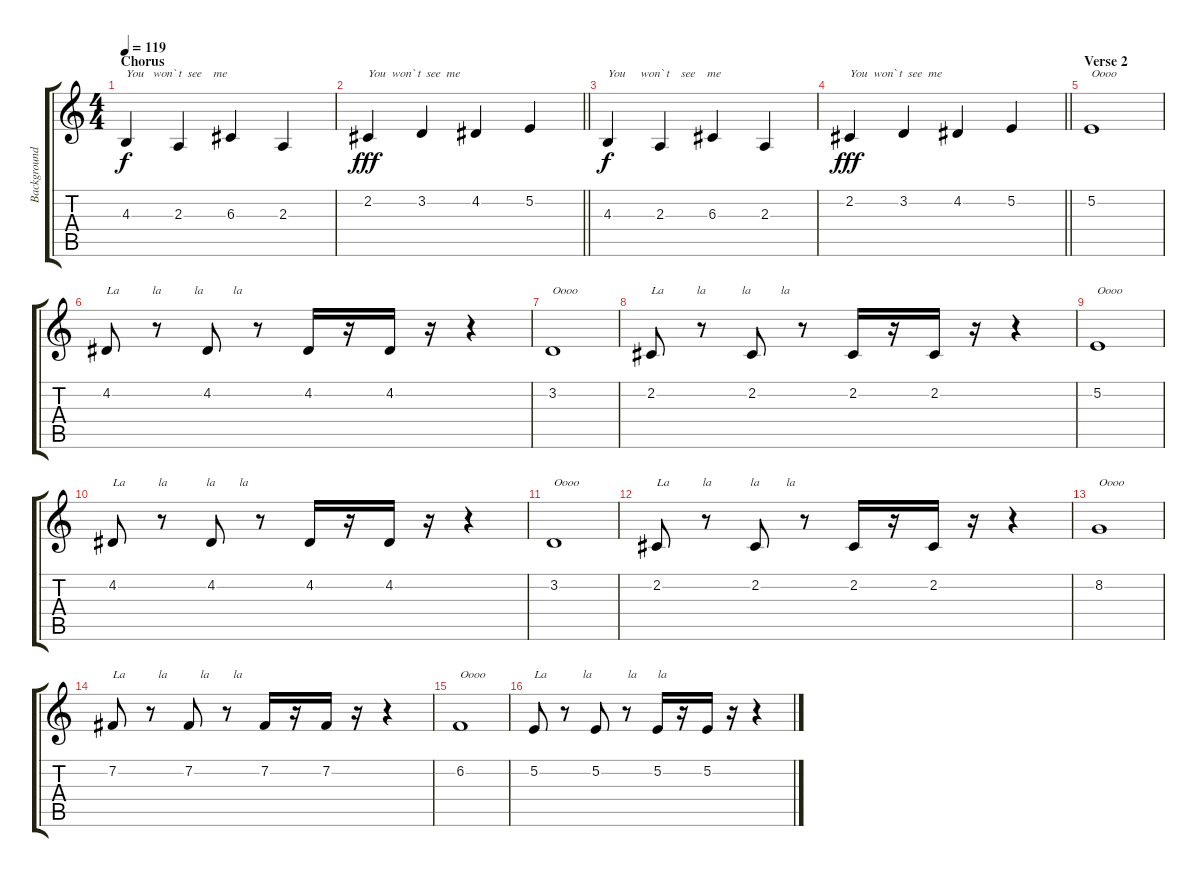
\track ("Background Vocal (John Lennon)" "Background") {instrument altosax}
\staff {score tabs}
\tuning (E4 B3 G3 D3 A2 E2) {hide}
\ts (4 4)
\section ("" "Chorus")
\tempo 119
\clef g2
\ks c
4.3.4{txt "You   won` t  see    me" dy f} 2.3.4 6.3.4 2.3.4 |
\barLineRight lightlight
2.2.4{txt "You  won` t  see  me" dy fff} 3.2.4 4.2.4 5.2.4 |
4.3.4{txt "You     won` t    see    me" dy f} 2.3.4 6.3.4 2.3.4 |
\barLineRight lightlight
2.2.4{txt "You  won` t  see  me" dy fff} 3.2.4 4.2.4 5.2.4 |
\section ("" "Verse 2")
5.2.1{txt "Oooo"} |
4.2.8{txt "La           la           la          la "} r.8 4.2.8 r.8 4.2.16 r.16 4.2.16 r.16 r.4 |
3.2.1{txt "Oooo"} |
2.2.8{txt "La           la            la          la"} r.8 2.2.8 r.8 2.2.16 r.16 2.2.16 r.16 r.4 |
5.2.1{txt "Oooo"} |
4.2.8{txt "La           la             la        la"} r.8 4.2.8 r.8 4.2.16 r.16 4.2.16 r.16 r.4 |
3.2.1{txt "Oooo"} |
2.2.8{txt "La           la             la         la"} r.8 2.2.8 r.8 2.2.16 r.16 2.2.16 r.16 r.4 |
8.2.1{txt "Oooo"} |
7.2.8{txt "La           la           la        la"} r.8 7.2.8 r.8 7.2.16 r.16 7.2.16 r.16 r.4 |
6.2.1{txt "Oooo"} |
5.2.8{txt "La            la            la       la"} r.8 5.2.8 r.8 5.2.16 r.16 5.2.16 r.16 r.4
